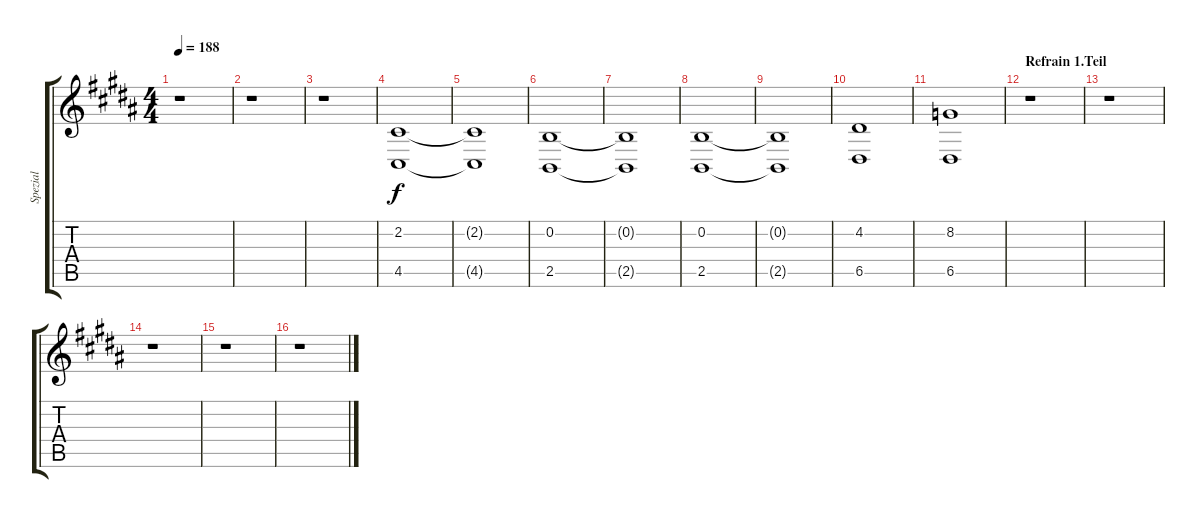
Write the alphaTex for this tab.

\track ("Spezial" "Spezial") {instrument lead6voice}
\staff {score tabs}
\tuning (E4 B3 G3 D3 A2 E2) {hide}
\ts (4 4)
\tempo 188
\clef g2
\ks b
r.1{dy f} |
r.1 |
r.1 |
(2.2 4.5).1 |
(2.2{t} 4.5{t}).1 |
(0.2 2.5).1 |
(0.2{t} 2.5{t}).1 |
(0.2 2.5).1 |
(0.2{t} 2.5{t}).1 |
(4.2 6.5).1 |
(8.2 6.5).1 |
\section ("" "Refrain 1.Teil")
r.1 |
r.1 |
r.1 |
r.1 |
r.1
